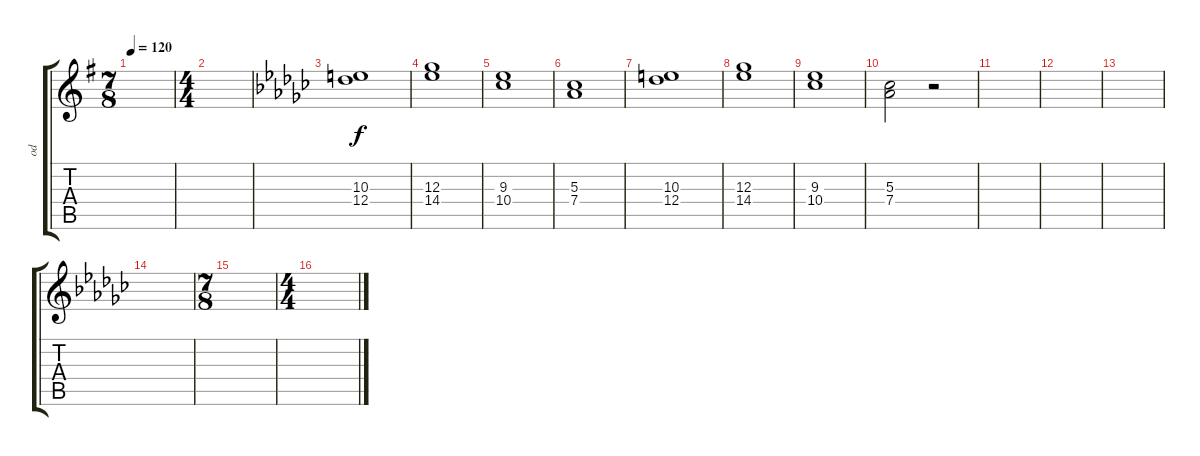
\track ("od" "od") {instrument distortionguitar}
\staff {score tabs}
\tuning (Eb4 Bb3 Gb3 Db3 Ab2 Db2) {hide}
\ts (7 8)
\tempo 120
\clef g2
\ks g
|
\ts (4 4)
|
\ks gb
(10.3 12.4).1 |
(12.3 14.4).1 |
(9.3 10.4).1 |
(5.3 7.4).1 |
(10.3 12.4).1 |
(12.3 14.4).1 |
(9.3 10.4).1 |
(5.3 7.4).2 r.2 |
|
|
|
|
\ts (7 8)
|
\ts (4 4)
